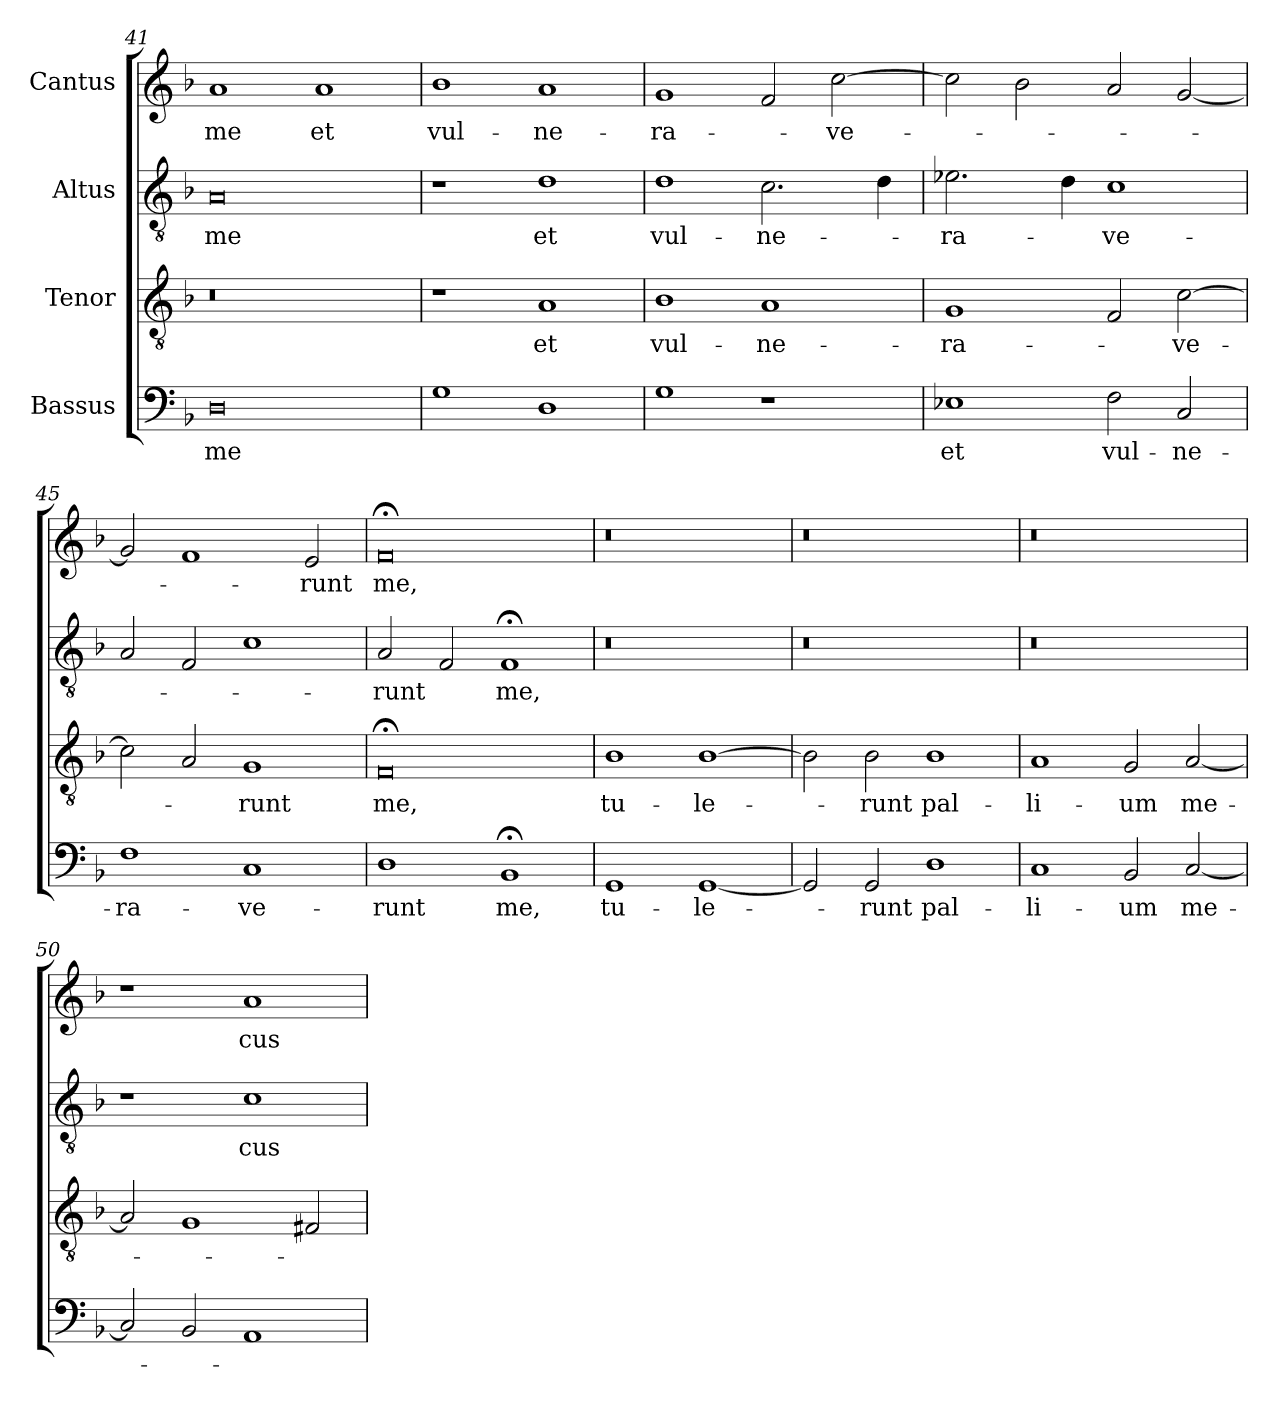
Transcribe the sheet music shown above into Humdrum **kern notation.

**kern	**text	**kern	**text	**kern	**text	**kern	**text
*part4	*part4	*part3	*part3	*part2	*part2	*part1	*part1
*staff4	*staff4	*staff3	*staff3	*staff2	*staff2	*staff1	*staff1
*I"Bassus	*	*I"Tenor	*	*I"Altus	*	*I"Cantus	*
*clefF4	*	*clefGv2	*	*clefGv2	*	*clefG2	*
*k[b-]	*	*k[b-]	*	*k[b-]	*	*k[b-]	*
*F:	*	*F:	*	*F:	*	*F:	*
=41	=41	=41	=41	=41	=41	=41	=41
0D\	me	0r	.	0A/	me	1a/	me
.	.	.	.	.	.	1a/	et
=42	=42	=42	=42	=42	=42	=42	=42
1G\	.	1r	.	1r	.	1b-\	vul-
1D\	.	1A/	et	1d\	et	1a/	-ne-
=43	=43	=43	=43	=43	=43	=43	=43
1G\	.	1B-\	vul-	1d\	vul-	1g/	-ra-
1r	.	1A/	-ne-	2.c\	-ne-	2f/	.
.	.	.	.	.	.	[2cc\	-ve-
.	.	.	.	4d\	.	.	.
=44	=44	=44	=44	=44	=44	=44	=44
1E-X\	et	1G/	-ra-	2.e-X\	-ra-	2cc\]	.
.	.	.	.	.	.	2b-\	.
.	.	.	.	4d\	.	.	.
2F\	vul-	2F/	.	1c\	-ve-	2a/	.
2C/	-ne-	[2c\	-ve-	.	.	[2g/	.
=45	=45	=45	=45	=45	=45	=45	=45
1F\	-ra-	2c\]	.	2A/	.	2g/]	.
.	.	2A/	.	2F/	.	1f/	.
1C/	-ve-	1G/	-runt	1c\	.	.	.
.	.	.	.	.	.	2e/	-runt
!!LO:PB:g=z
=46	=46	=46	=46	=46	=46	=46	=46
1D\	-runt	0F;</	me,	2A/	-runt	0f;</	me,
.	.	.	.	2F/	.	.	.
1BB-;</	me,	.	.	1F;</	me,	.	.
=47	=47	=47	=47	=47	=47	=47	=47
1GG/	tu-	1B-\	tu-	0r	.	0r	.
[1GG/	-le-	[1B-\	-le-	.	.	.	.
=48	=48	=48	=48	=48	=48	=48	=48
2GG/]	.	2B-\]	.	0r	.	0r	.
2GG/	-runt	2B-\	-runt	.	.	.	.
1D\	pal-	1B-\	pal-	.	.	.	.
=49	=49	=49	=49	=49	=49	=49	=49
1C/	-li-	1A/	-li-	0r	.	0r	.
2BB-/	-um	2G/	-um	.	.	.	.
[2C/	me-	[2A/	me-	.	.	.	.
=50	=50	=50	=50	=50	=50	=50	=50
2C/]	.	2A/]	.	1r	.	1r	.
2BB-/	.	1G/	.	.	.	.	.
1AA/	.	.	.	1c\	cus-	1a/	cus-
.	.	2F#X/	.	.	.	.	.
=	=	=	=	=	=	=	=
*-	*-	*-	*-	*-	*-	*-	*-
